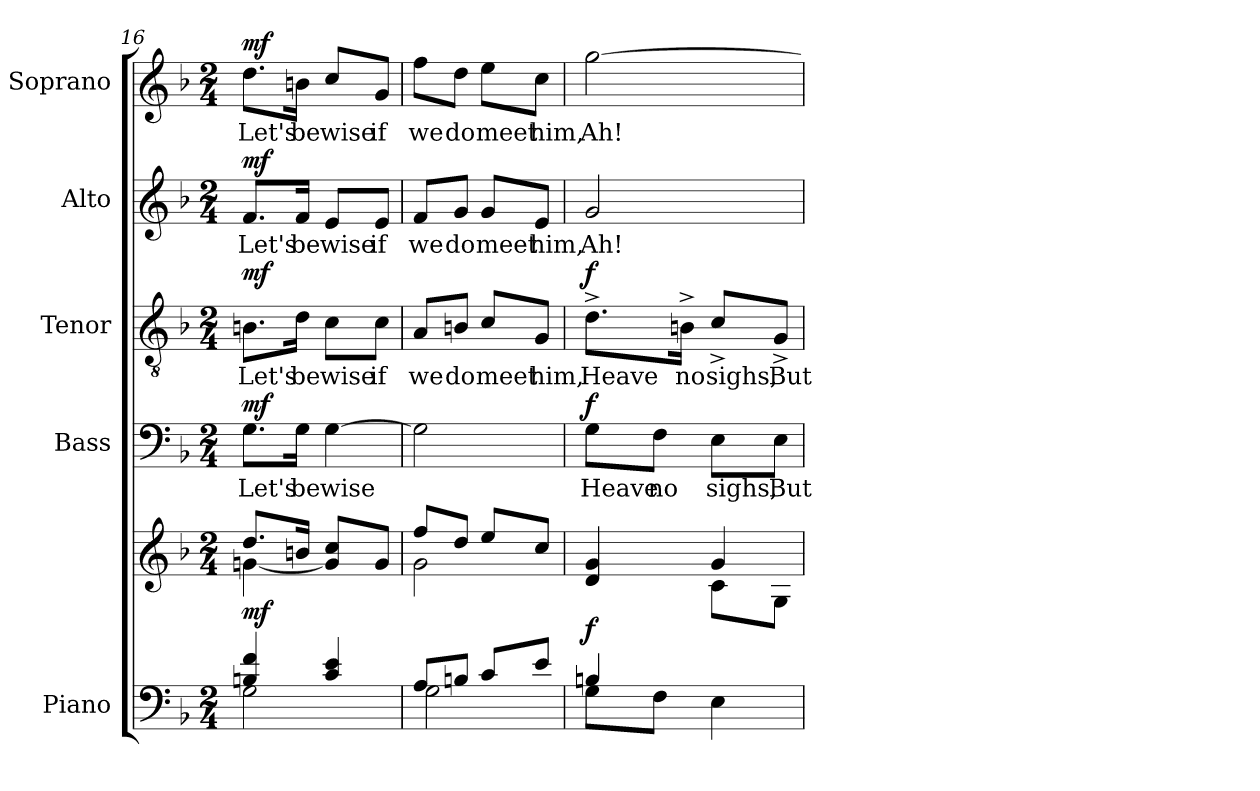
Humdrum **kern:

**kern	**kern	**dynam	**kern	**text	**dynam	**kern	**text	**dynam	**kern	**text	**dynam	**kern	**text	**dynam
*part5	*part5	*part5	*part4	*part4	*part4	*part3	*part3	*part3	*part2	*part2	*part2	*part1	*part1	*part1
*staff6	*staff5	*staff5/6	*staff4	*staff4	*staff4	*staff3	*staff3	*staff3	*staff2	*staff2	*staff2	*staff1	*staff1	*staff1
*I"Piano	*	*	*I"Bass	*	*	*I"Tenor	*	*	*I"Alto	*	*	*I"Soprano	*	*
*I'Pno.	*	*	*I'B.	*	*	*I'T.	*	*	*I'A.	*	*	*I'S.	*	*
*clefF4	*clefG2	*	*clefF4	*	*	*clefGv2	*	*	*clefG2	*	*	*clefG2	*	*
*	*	*	*	*	*	*ITrd7c12	*	*	*	*	*	*	*	*
*k[b-]	*k[b-]	*	*k[b-]	*	*	*k[b-]	*	*	*k[b-]	*	*	*k[b-]	*	*
*F:	*F:	*	*F:	*	*	*F:	*	*	*F:	*	*	*F:	*	*
*M2/4	*M2/4	*	*M2/4	*	*	*M2/4	*	*	*M2/4	*	*	*M2/4	*	*
=16	=16	=16	=16	=16	=16	=16	=16	=16	=16	=16	=16	=16	=16	=16
*^	*^	*	*	*	*	*	*	*	*	*	*	*	*	*
!	!	!	!	!	!	!LO:LY:b:color=#000000	!	!	!	!	!	!	!	!	!	!
!	!	!	!	!	!	!	!	!	!LO:LY:b:color=#000000	!	!	!	!	!	!	!
!	!	!	!	!	!	!	!	!	!	!	!	!LO:LY:b:color=#000000	!	!	!	!
!	!	!	!	!	!	!	!	!	!	!	!	!	!	!	!LO:LY:b:color=#000000	!
4Bni/ 4fi	2Gi\	8.ddi/L	[4gni\	mf	8.Gi\L	Let's	mf	8.BBni\L	Let's	mf	8.fi/L	Let's	mf	8.ddi\L	Let's	mf
!	!	!	!	!	!	!LO:LY:b:color=#000000	!	!	!	!	!	!	!	!	!	!
!	!	!	!	!	!	!	!	!	!LO:LY:b:color=#000000	!	!	!	!	!	!	!
!	!	!	!	!	!	!	!	!	!	!	!	!LO:LY:b:color=#000000	!	!	!	!
!	!	!	!	!	!	!	!	!	!	!	!	!	!	!	!LO:LY:b:color=#000000	!
.	.	16bni/Jk	.	.	16Gi\Jk	be	.	16Di\Jk	be	.	16fi/Jk	be	.	16bni\Jk	be	.
!	!	!	!	!	!	!LO:LY:b:color=#000000	!	!	!	!	!	!	!	!	!	!
!	!	!	!	!	!	!	!	!	!LO:LY:b:color=#000000	!	!	!	!	!	!	!
!	!	!	!	!	!	!	!	!	!	!	!	!LO:LY:b:color=#000000	!	!	!	!
!	!	!	!	!	!	!	!	!	!	!	!	!	!	!	!LO:LY:b:color=#000000	!
4ci/ 4ei	.	8gi/] 8cciL	4ryy	.	[4Gi\	wise	.	8Ci\L	wise	.	8ei/L	wise	.	8cci/L	wise	.
!	!	!	!	!	!	!	!	!	!LO:LY:b:color=#000000	!	!	!	!	!	!	!
!	!	!	!	!	!	!	!	!	!	!	!	!LO:LY:b:color=#000000	!	!	!	!
!	!	!	!	!	!	!	!	!	!	!	!	!	!	!	!LO:LY:b:color=#000000	!
.	.	8gi/J	.	.	.	.	.	8Ci\J	if	.	8ei/J	if	.	8gi/J	if	.
=17	=17	=17	=17	=17	=17	=17	=17	=17	=17	=17	=17	=17	=17	=17	=17	=17
!	!	!	!	!	!	!	!	!	!LO:LY:b:color=#000000	!	!	!	!	!	!	!
!	!	!	!	!	!	!	!	!	!	!	!	!LO:LY:b:color=#000000	!	!	!	!
!	!	!	!	!	!	!	!	!	!	!	!	!	!	!	!LO:LY:b:color=#000000	!
8Ai/L	2Gi\	8ffi/L	2gi\	.	2Gi\]	.	.	8AAi/L	we	.	8fi/L	we	.	8ffi\L	we	.
!	!	!	!	!	!	!	!	!	!LO:LY:b:color=#000000	!	!	!	!	!	!	!
!	!	!	!	!	!	!	!	!	!	!	!	!LO:LY:b:color=#000000	!	!	!	!
!	!	!	!	!	!	!	!	!	!	!	!	!	!	!	!LO:LY:b:color=#000000	!
8Bni/J	.	8ddi/J	.	.	.	.	.	8BBni/J	do	.	8gi/J	do	.	8ddi\J	do	.
!	!	!	!	!	!	!	!	!	!LO:LY:b:color=#000000	!	!	!	!	!	!	!
!	!	!	!	!	!	!	!	!	!	!	!	!LO:LY:b:color=#000000	!	!	!	!
!	!	!	!	!	!	!	!	!	!	!	!	!	!	!	!LO:LY:b:color=#000000	!
8ci/L	.	8eei/L	.	.	.	.	.	8Ci/L	meet	.	8gi/L	meet	.	8eei\L	meet	.
!	!	!	!	!	!	!	!	!	!LO:LY:b:color=#000000	!	!	!	!	!	!	!
!	!	!	!	!	!	!	!	!	!	!	!	!LO:LY:b:color=#000000	!	!	!	!
!	!	!	!	!	!	!	!	!	!	!	!	!	!	!	!LO:LY:b:color=#000000	!
8ei/J	.	8cci/J	.	.	.	.	.	8GGi/J	him,	.	8ei/J	him,	.	8cci\J	him,	.
=18	=18	=18	=18	=18	=18	=18	=18	=18	=18	=18	=18	=18	=18	=18	=18	=18
!	!	!	!	!	!	!LO:LY:b:color=#000000	!	!	!	!	!	!	!	!	!	!
!	!	!	!	!	!	!	!	!	!LO:LY:b:color=#000000	!	!	!	!	!	!	!
!	!	!	!	!	!	!	!	!	!	!	!	!LO:LY:b:color=#000000	!	!	!	!
!	!	!	!	!	!	!	!	!	!	!	!	!	!	!	!LO:LY:b:color=#000000	!
4Bni/	8Gi\L	4di/ 4gi	4ryy	f	8Gi\L	Heave	f	8.D^i\L	Heave	f	2gi/	Ah!	.	[2ggi\	Ah!	.
!	!	!	!	!	!	!LO:LY:b:color=#000000	!	!	!	!	!	!	!	!	!	!
.	8Fi\J	.	.	.	8Fi\J	no	.	.	.	.	.	.	.	.	.	.
!	!	!	!	!	!	!	!	!	!LO:LY:b:color=#000000	!	!	!	!	!	!	!
.	.	.	.	.	.	.	.	16BBn^i\Jk	no	.	.	.	.	.	.	.
!	!	!	!	!	!	!LO:LY:b:color=#000000	!	!	!	!	!	!	!	!	!	!
!	!	!	!	!	!	!	!	!	!LO:LY:b:color=#000000	!	!	!	!	!	!	!
4ryy	4Ei\	4gi/	8ci\L	.	8Ei\L	sighs,	.	8C^i/L	sighs,	.	.	.	.	.	.	.
!	!	!	!	!	!	!LO:LY:b:color=#000000	!	!	!	!	!	!	!	!	!	!
!	!	!	!	!	!	!	!	!	!LO:LY:b:color=#000000	!	!	!	!	!	!	!
.	.	.	8Gi\J	.	8Ei\J	But	.	8GG^i/J	But	.	.	.	.	.	.	.
*v	*v	*	*	*	*	*	*	*	*	*	*	*	*	*	*	*
*	*v	*v	*	*	*	*	*	*	*	*	*	*	*	*	*
=	=	=	=	=	=	=	=	=	=	=	=	=	=	=
*-	*-	*-	*-	*-	*-	*-	*-	*-	*-	*-	*-	*-	*-	*-
